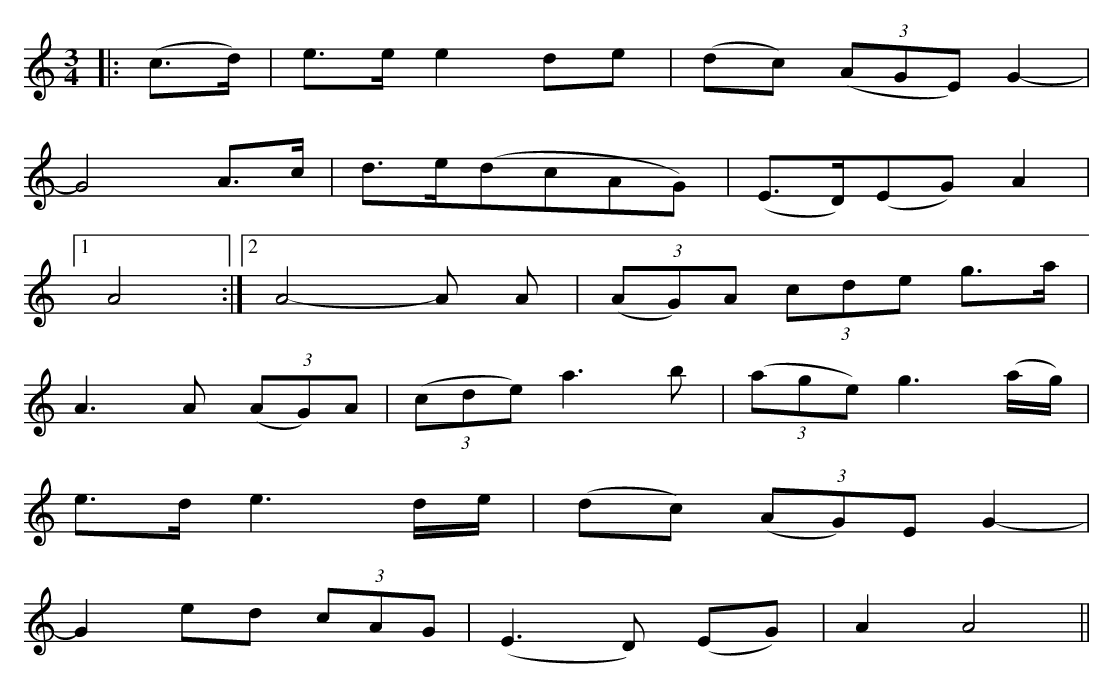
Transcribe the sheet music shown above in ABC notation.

X:1
M:3/4
K:Amin
|:(c3/2d/)|e3/2e/ e2de|(dc) (3(AGE) G2-|
G4A3/2c/|d3/2e/(dcAG)|(E3/2D/)(EG) A2|
[1A4:|2 A4-A A|(3(AG)A (3cde g3/2a/|
A3A (3(AG)A|(3(cde) a3b|(3(age) g3(a/g/)|
e3/2d/ e3d/e/|(dc) (3(AG)E G2-|
G2ed (3cAG|(E3D) (EG)|A2A4||
